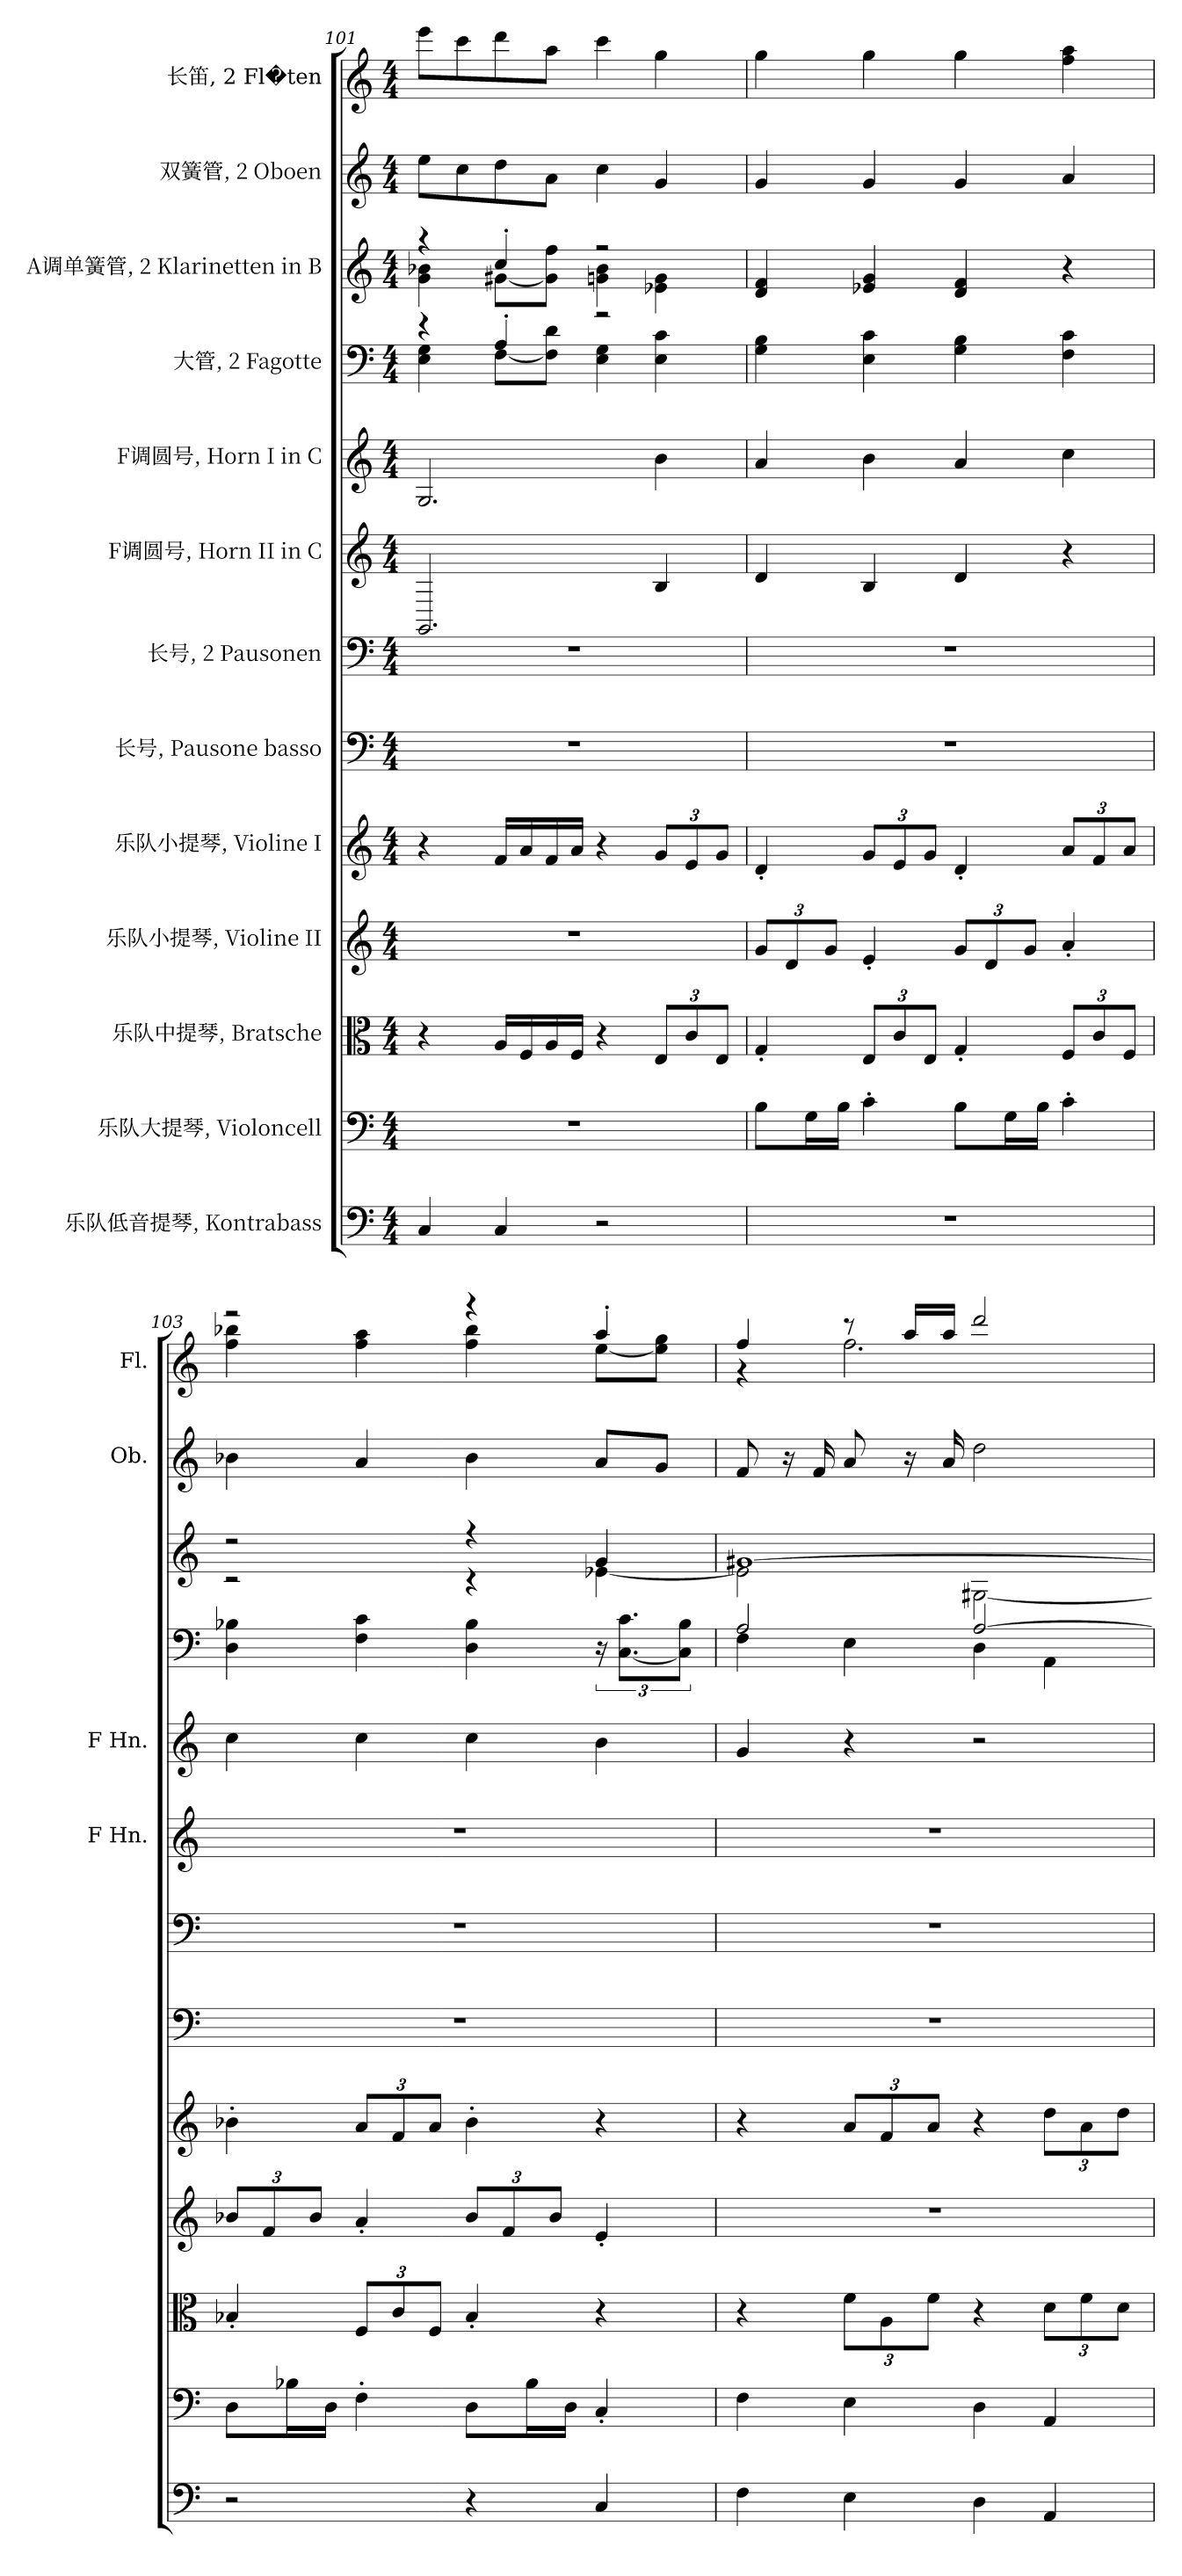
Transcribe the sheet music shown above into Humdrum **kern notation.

**kern	**kern	**kern	**kern	**kern	**kern	**kern	**kern	**kern	**kern	**kern	**kern	**kern
*part13	*part12	*part11	*part10	*part9	*part8	*part7	*part6	*part5	*part4	*part3	*part2	*part1
*staff13	*staff12	*staff11	*staff10	*staff9	*staff8	*staff7	*staff6	*staff5	*staff4	*staff3	*staff2	*staff1
*I"乐队低音提琴, Kontrabass	*I"乐队大提琴, Violoncell	*I"乐队中提琴, Bratsche	*I"乐队小提琴, Violine II	*I"乐队小提琴, Violine I	*I"长号, Pausone basso	*I"长号, 2 Pausonen	*I"F调圆号, Horn II in C	*I"F调圆号, Horn I in C	*I"大管, 2 Fagotte	*I"A调单簧管, 2 Klarinetten in B	*I"双簧管, 2 Oboen	*I"长笛, 2 Fl�ten
*	*	*	*	*	*	*	*I'F Hn.	*I'F Hn.	*	*	*I'Ob.	*I'Fl.
*clefF4	*clefF4	*clefC3	*clefG2	*clefG2	*clefF4	*clefF4	*clefG2	*clefG2	*clefF4	*clefG2	*clefG2	*clefG2
*ITrd7c12	*	*	*	*	*	*	*ITrd4c7	*ITrd4c7	*	*ITrd1c2	*	*
*k[]	*k[]	*k[]	*k[]	*k[]	*k[]	*k[]	*k[b-]	*k[b-]	*k[]	*k[b-e-]	*k[]	*k[]
*M4/4	*M4/4	*M4/4	*M4/4	*M4/4	*M4/4	*M4/4	*M4/4	*M4/4	*M4/4	*M4/4	*M4/4	*M4/4
=101	=101	=101	=101	=101	=101	=101	=101	=101	=101	=101	=101	=101
*	*	*	*	*	*	*	*	*	*^	*^	*	*
4CC/	1r	4r	1r	4r	1r	1r	2.CC/	2.C/	4r	4E\ 4G\	4r	4f\ 4a-X\	8ee\L	8eee\L
.	.	.	.	.	.	.	.	.	.	.	.	.	8cc\	8ccc\
4CC/	.	16A/LL	.	16f/LL	.	.	.	.	4A'/	[8F\L	4b-'/	[8f#X\L	8dd\	8ddd\
.	.	16F/	.	16a/	.	.	.	.	.	.	.	.	.	.
.	.	16A/	.	16f/	.	.	.	.	.	8F\] 8d\J	.	8f#\] 8ee-\J	8a\J	8aa\J
.	.	16F/JJ	.	16a/JJ	.	.	.	.	.	.	.	.	.	.
2r	.	4r	.	4r	.	.	.	.	2r	4E\ 4G\	2r	4fn\ 4a-\	4cc\	4ccc\
*	*	*Xbrackettup	*	*Xbrackettup	*	*	*	*	*	*	*	*	*	*
.	.	12E/L	.	12g/L	.	.	4E/	4e\	.	4E\ 4c\	.	4d-X\ 4f\	4g/	4gg\
.	.	12c/	.	12e/	.	.	.	.	.	.	.	.	.	.
.	.	12E/J	.	12g/J	.	.	.	.	.	.	.	.	.	.
*	*	*	*	*	*	*	*	*	*v	*v	*	*	*	*
*	*	*	*	*	*	*	*	*	*	*v	*v	*	*
!!LO:PB:g=z
=102	=102	=102	=102	=102	=102	=102	=102	=102	=102	=102	=102	=102
*	*	*	*Xbrackettup	*	*	*	*	*	*	*	*	*
1r	8B\L	4G'/	12g/L	4d'/	1r	1r	4G/	4d/	4G\ 4B\	4c/ 4e-/	4g/	4gg\
.	.	.	12d/	.	.	.	.	.	.	.	.	.
.	16G\L	.	.	.	.	.	.	.	.	.	.	.
.	.	.	12g/J	.	.	.	.	.	.	.	.	.
.	16B\JJ	.	.	.	.	.	.	.	.	.	.	.
.	4c'\	12E/L	4e'/	12g/L	.	.	4E/	4e\	4E\ 4c\	4d-X/ 4f/	4g/	4gg\
.	.	12c/	.	12e/	.	.	.	.	.	.	.	.
.	.	12E/J	.	12g/J	.	.	.	.	.	.	.	.
.	8B\L	4G'/	12g/L	4d'/	.	.	4G/	4d/	4G\ 4B\	4c/ 4e-/	4g/	4gg\
.	.	.	12d/	.	.	.	.	.	.	.	.	.
.	16G\L	.	.	.	.	.	.	.	.	.	.	.
.	.	.	12g/J	.	.	.	.	.	.	.	.	.
.	16B\JJ	.	.	.	.	.	.	.	.	.	.	.
.	4c'\	12F/L	4a'/	12a/L	.	.	4r	4f\	4F\ 4c\	4r	4a/	4ff\ 4aa\
.	.	12c/	.	12f/	.	.	.	.	.	.	.	.
.	.	12F/J	.	12a/J	.	.	.	.	.	.	.	.
=103	=103	=103	=103	=103	=103	=103	=103	=103	=103	=103	=103	=103
*	*	*	*	*	*	*	*	*	*	*^	*	*^
2r	8D\L	4B-X'/	12b-X/L	4b-X'\	1r	1r	1r	4f\	4D\ 4B-X\	2r	2r	4b-X\	2r	4ff\ 4bb-X\
.	.	.	12f/	.	.	.	.	.	.	.	.	.	.	.
.	16B-X\L	.	.	.	.	.	.	.	.	.	.	.	.	.
.	.	.	12b-/J	.	.	.	.	.	.	.	.	.	.	.
.	16D\JJ	.	.	.	.	.	.	.	.	.	.	.	.	.
.	4F'\	12F/L	4a'/	12a/L	.	.	.	4f\	4F\ 4c\	.	.	4a/	.	4ff\ 4aa\
.	.	12c/	.	12f/	.	.	.	.	.	.	.	.	.	.
.	.	12F/J	.	12a/J	.	.	.	.	.	.	.	.	.	.
4r	8D\L	4B-'/	12b-/L	4b-'\	.	.	.	4f\	4D\ 4B-\	4r	4r	4b-\	4r	4ff\ 4bb-\
.	.	.	12f/	.	.	.	.	.	.	.	.	.	.	.
.	16B-\L	.	.	.	.	.	.	.	.	.	.	.	.	.
.	.	.	12b-/J	.	.	.	.	.	.	.	.	.	.	.
.	16D\JJ	.	.	.	.	.	.	.	.	.	.	.	.	.
4CC/	4C'/	4r	4e'/	4r	.	.	.	4e\	24r	4f/	[4d-X\	8a/L	4aa'/	[8ee\L
.	.	.	.	.	.	.	.	.	[12.C\ 12.c\L	.	.	.	.	.
.	.	.	.	.	.	.	.	.	.	.	.	8g/J	.	8ee\] 8gg\J
.	.	.	.	.	.	.	.	.	12C\] 12B-\J	.	.	.	.	.
=104	=104	=104	=104	=104	=104	=104	=104	=104	=104	=104	=104	=104	=104	=104
*	*	*	*	*	*	*	*	*	*^	*	*	*	*	*
4FF\	4F\	4r	1r	4r	1r	1r	1r	4c/	2A/	4F\	[1f#X	2d-\]	8f/	4ff/	4r
.	.	.	.	.	.	.	.	.	.	.	.	.	16r	.	.
.	.	.	.	.	.	.	.	.	.	.	.	.	16f/	.	.
4EE\	4E\	12f\L	.	12a/L	.	.	.	4r	.	4E\	.	.	8a/	8r	2.ff\
.	.	12A\	.	12f/	.	.	.	.	.	.	.	.	.	.	.
.	.	.	.	.	.	.	.	.	.	.	.	.	16r	16aa/LL	.
.	.	12f\J	.	12a/J	.	.	.	.	.	.	.	.	.	.	.
.	.	.	.	.	.	.	.	.	.	.	.	.	16a/	16aa/JJ	.
4DD\	4D\	4r	.	4r	.	.	.	2r	[2A/	4D\	.	[2F#X\	2dd\	2ddd/	.
4AAA/	4AA/	12d\L	.	12dd\L	.	.	.	.	.	4AA\	.	.	.	.	.
.	.	12f\	.	12a\	.	.	.	.	.	.	.	.	.	.	.
.	.	12d\J	.	12dd\J	.	.	.	.	.	.	.	.	.	.	.
*	*	*	*	*	*	*	*	*	*v	*v	*	*	*	*v	*v
*	*	*	*	*	*	*	*	*	*	*v	*v	*	*
=	=	=	=	=	=	=	=	=	=	=	=	=
*-	*-	*-	*-	*-	*-	*-	*-	*-	*-	*-	*-	*-
